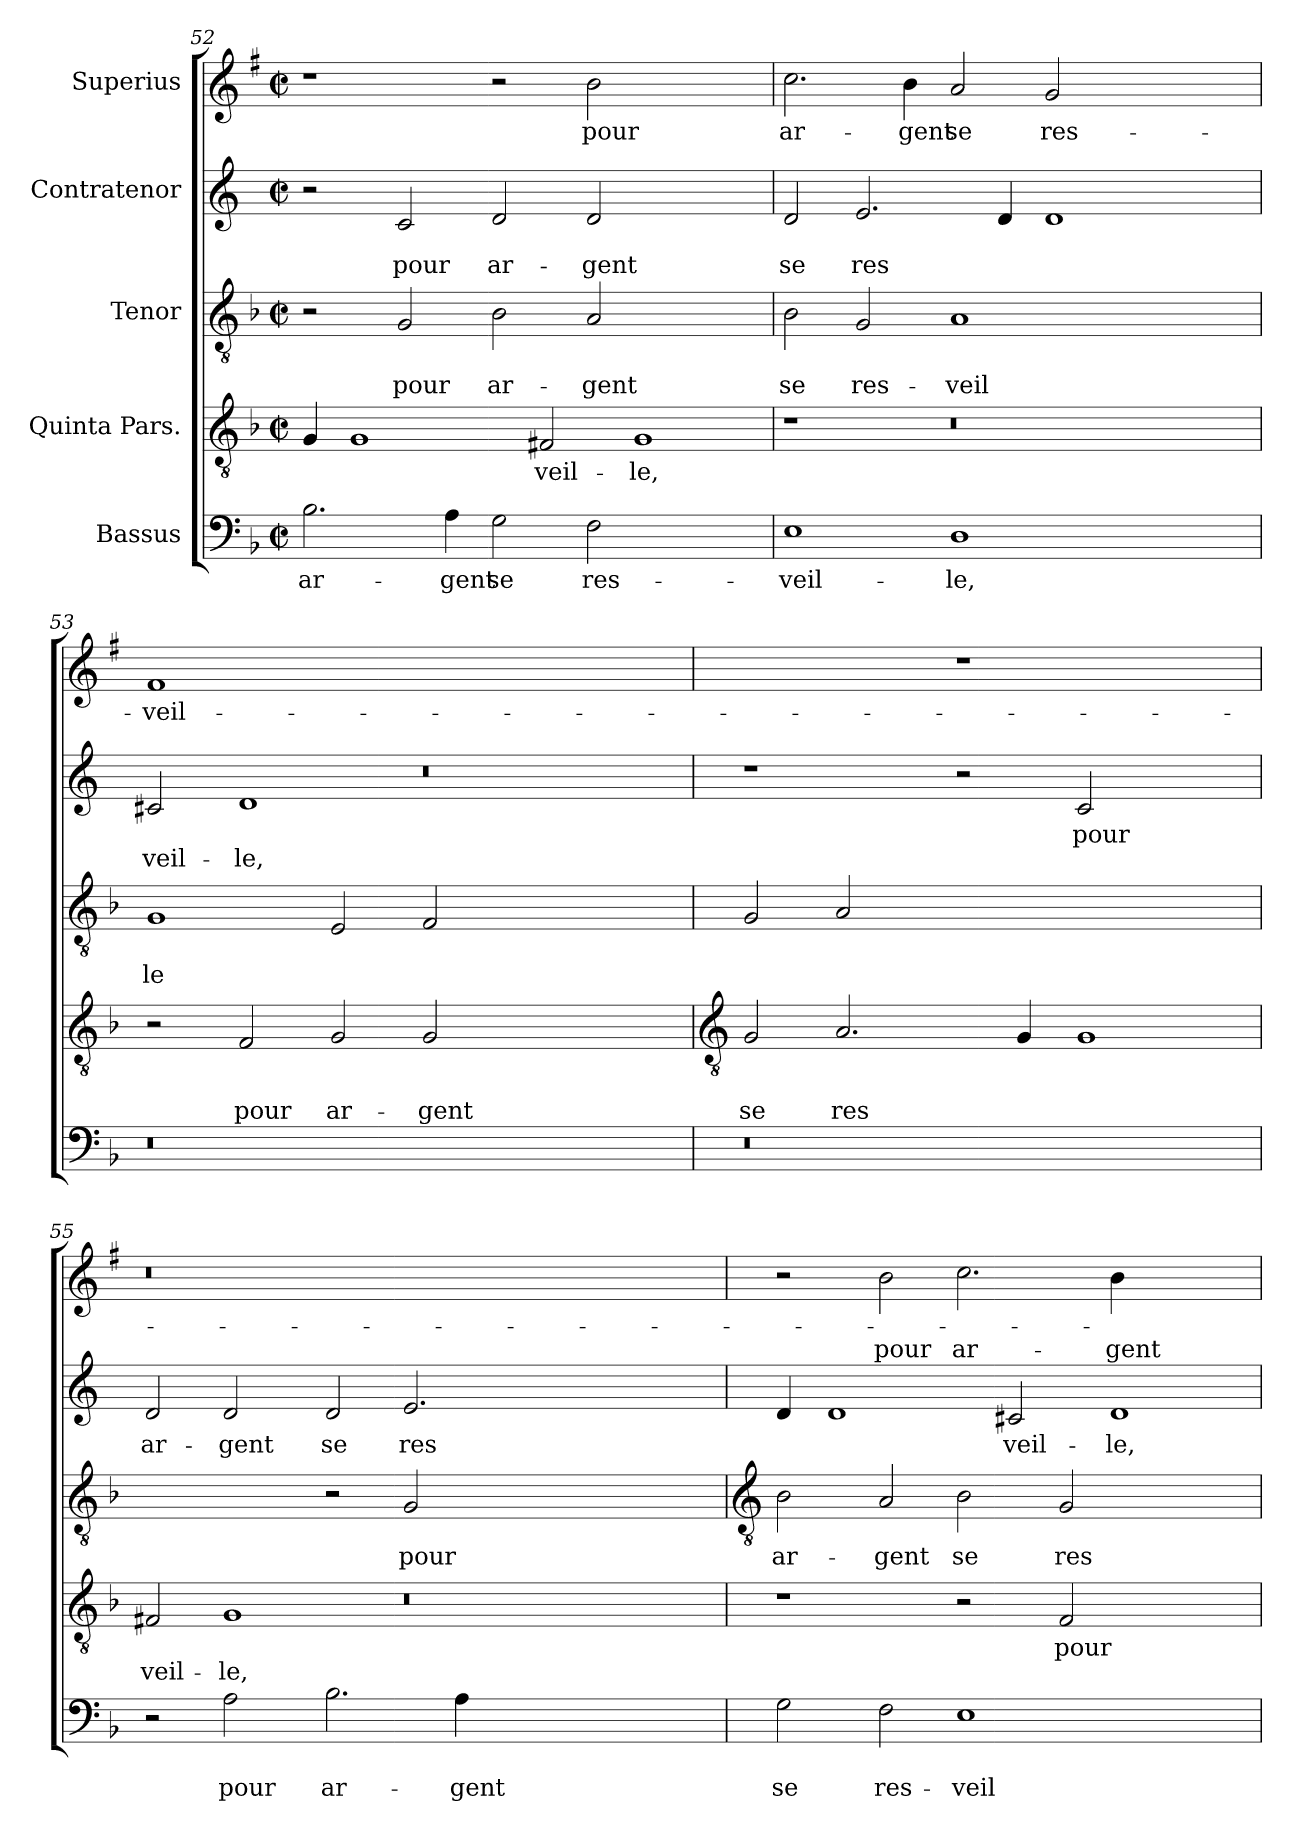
**kern	**text	**text	**kern	**text	**text	**kern	**text	**text	**kern	**text	**text	**kern	**text	**text
*part5	*part5	*part5	*part4	*part4	*part4	*part3	*part3	*part3	*part2	*part2	*part2	*part1	*part1	*part1
*staff5	*staff5	*staff5	*staff4	*staff4	*staff4	*staff3	*staff3	*staff3	*staff2	*staff2	*staff2	*staff1	*staff1	*staff1
*I"Bassus	*	*	*I"Quinta Pars.	*	*	*I"Tenor	*	*	*I"Contratenor	*	*	*I"Superius	*	*
*clefF4	*	*	*clefGv2	*	*	*clefGv2	*	*	*clefG2	*	*	*clefG2	*	*
*	*	*	*	*	*	*	*	*	*	*	*	*ITrd1c2	*	*
*k[b-]	*	*	*k[b-]	*	*	*k[b-]	*	*	*k[]	*	*	*k[b-]	*	*
*F:	*	*	*F:	*	*	*F:	*	*	*C:	*	*	*F:	*	*
*M4/2	*	*	*M4/2	*	*	*M4/2	*	*	*M4/2	*	*	*M4/2	*	*
*met(c|)	*	*	*met(c|)	*	*	*met(c|)	*	*	*met(c|)	*	*	*met(c|)	*	*
=52A	=52A	=52A	=52A	=52A	=52A	=52A	=52A	=52A	=52A	=52A	=52A	=52A	=52A	=52A
!	!LO:LY:b	!	!	!	!	!	!	!	!	!	!	!	!	!
2.B-	ar-	.	4G	.	.	2r	.	.	2r	.	.	1r	.	.
.	.	.	1G	.	.	.	.	.	.	.	.	.	.	.
!	!	!	!	!	!	!	!	!LO:LY:b	!	!	!LO:LY:b	!	!	!
.	.	.	.	.	.	2G	.	pour	2c	.	pour	.	.	.
!	!LO:LY:b	!	!	!	!	!	!	!	!	!	!	!	!	!
4A	-gent	.	.	.	.	.	.	.	.	.	.	.	.	.
!	!LO:LY:b	!	!	!	!	!	!	!LO:LY:b	!	!	!LO:LY:b	!	!	!
2G	se	.	.	.	.	2B-	.	ar-	2d	.	ar-	2r	.	.
!	!	!	!	!LO:LY:b	!	!	!	!	!	!	!	!	!	!
.	.	.	2F#	veil-	.	.	.	.	.	.	.	.	.	.
!	!LO:LY:b	!	!	!	!	!	!	!LO:LY:b	!	!	!LO:LY:b	!	!LO:LY:b	!
2F	res-	.	.	.	.	2A	.	-gent	2d	.	-gent	2a	pour	.
!	!	!	!	!LO:LY:b	!	!	!	!	!	!	!	!	!	!
.	.	.	1G	-le,	.	.	.	.	.	.	.	.	.	.
2.ryy	.	.	.	.	.	2.ryy	.	.	2.ryy	.	.	2.ryy	.	.
=53A	=53A	=53A	=53A	=53A	=53A	=53A	=53A	=53A	=53A	=53A	=53A	=53A	=53A	=53A
!	!LO:LY:b	!	!	!	!	!	!	!LO:LY:b	!	!	!LO:LY:b	!	!LO:LY:b	!
1E	-veil-	.	1r	.	.	2B-	.	se	2d	.	se	2.b-	ar-	.
!	!	!	!	!	!	!	!	!LO:LY:b	!	!	!LO:LY:b	!	!	!
.	.	.	.	.	.	2G	.	res-	2.e	.	res	.	.	.
!	!	!	!	!	!	!	!	!	!	!	!	!	!LO:LY:b	!
.	.	.	.	.	.	.	.	.	.	.	.	4a	-gent	.
!	!LO:LY:b	!	!	!	!	!	!	!LO:LY:b	!	!	!	!	!LO:LY:b	!
1D	-le,	.	0r	.	.	1A	.	-veil	.	.	.	2g	se	.
.	.	.	.	.	.	.	.	.	4d	.	.	.	.	.
!	!	!	!	!	!	!	!	!	!	!	!	!	!LO:LY:b	!
.	.	.	.	.	.	.	.	.	1d	.	.	2f	res-	.
1ryy	.	.	.	.	.	1ryy	.	.	.	.	.	1ryy	.	.
.	.	.	.	.	.	.	.	.	2ryy	.	.	.	.	.
=53B	=53B	=53B	=53B	=53B	=53B	=53B	=53B	=53B	=53B	=53B	=53B	=53B	=53B	=53B
!	!	!	!	!	!	!	!	!LO:LY:b	!	!	!LO:LY:b	!	!LO:LY:b	!
0r	.	.	2r	.	.	1G	.	le	2c#	.	veil-	1e	-veil-	.
!	!	!	!	!	!LO:LY:b	!	!	!	!	!	!LO:LY:b	!	!	!
.	.	.	2F	.	pour	.	.	.	1d	.	-le,	.	.	.
!	!	!	!	!	!LO:LY:b	!	!	!	!	!	!	!	!LO:LY:b	!
.	.	.	2G	.	ar-	2E	.	.	.	.	.	[1dyy	-le,	.
!	!	!	!	!	!LO:LY:b	!	!	!	!	!	!	!	!	!
.	.	.	2G	.	-gent	2F	.	.	0r	.	.	.	.	.
1.ryy	.	.	1.ryy	.	.	1.ryy	.	.	.	.	.	1.ryy	.	.
!!LO:LB:g=z
=54A	=54A	=54A	=54A	=54A	=54A	=54A	=54A	=54A	=54A	=54A	=54A	=54A	=54A	=54A
*	*	*	*clefGv2	*	*	*	*	*	*	*	*	*	*	*
!	!	!	!	!	!LO:LY:b	!	!	!	!	!	!	!	!	!
0r	.	.	2G	.	se	2G	.	.	1r	.	.	2.dyy_	.	.
!	!	!	!	!	!LO:LY:b	!	!	!	!	!	!	!	!	!
.	.	.	2.A	.	res	2A	.	.	.	.	.	.	.	.
.	.	.	.	.	.	.	.	.	.	.	.	4dyy]	.	.
.	.	.	.	.	.	[1Dyy	.	.	2r	.	.	1r	.	.
.	.	.	4G	.	.	.	.	.	.	.	.	.	.	.
!	!	!	!	!	!	!	!	!	!	!LO:LY:b	!	!	!	!
.	.	.	1G	.	.	.	.	.	2c	pour	.	.	.	.
2ryy	.	.	.	.	.	2ryy	.	.	2ryy	.	.	2ryy	.	.
!!LO:LB:g=z
=55	=55	=55	=55	=55	=55	=55	=55	=55	=55	=55	=55	=55	=55	=55
!	!	!	!	!	!LO:LY:b	!	!	!	!	!LO:LY:b	!	!	!	!
2r	.	.	2F#	.	veil-	2.Dyy_	.	.	2d	ar-	.	0r	.	.
!	!	!LO:LY:b	!	!	!LO:LY:b	!	!	!	!	!LO:LY:b	!	!	!	!
2A	.	pour	1G	.	-le,	.	.	.	2d	-gent	.	.	.	.
.	.	.	.	.	.	4Dyy]	.	.	.	.	.	.	.	.
!	!	!LO:LY:b	!	!	!	!	!	!	!	!LO:LY:b	!	!	!	!
2.B-	.	ar-	.	.	.	2r	.	.	2d	se	.	.	.	.
!	!	!	!	!	!	!	!LO:LY:b	!	!	!LO:LY:b	!	!	!	!
.	.	.	0r	.	.	2G	pour	.	2.e	res	.	.	.	.
!	!	!LO:LY:b	!	!	!	!	!	!	!	!	!	!	!	!
4A	.	-gent	.	.	.	.	.	.	.	.	.	.	.	.
1.ryy	.	.	.	.	.	1.ryy	.	.	.	.	.	1.ryy	.	.
.	.	.	.	.	.	.	.	.	1ryy	.	.	.	.	.
.	.	.	.	.	.	.	.	.	4ryy	.	.	.	.	.
!!LO:LB:g=z
=55A	=55A	=55A	=55A	=55A	=55A	=55A	=55A	=55A	=55A	=55A	=55A	=55A	=55A	=55A
*	*	*	*	*	*	*clefGv2	*	*	*	*	*	*	*	*
!	!	!LO:LY:b	!	!	!	!	!LO:LY:b	!	!	!	!	!	!	!
2G	.	se	1r	.	.	2B-	ar-	.	4d	.	.	2r	.	.
.	.	.	.	.	.	.	.	.	1d	.	.	.	.	.
!	!	!LO:LY:b	!	!	!	!	!LO:LY:b	!	!	!	!	!	!	!LO:LY:b
2F	.	res-	.	.	.	2A	-gent	.	.	.	.	2a	.	pour
!	!	!LO:LY:b	!	!	!	!	!LO:LY:b	!	!	!	!	!	!	!LO:LY:b
1E	.	-veil-	2r	.	.	2B-	se	.	.	.	.	2.b-	.	ar-
!	!	!	!	!	!	!	!	!	!	!LO:LY:b	!	!	!	!
.	.	.	.	.	.	.	.	.	2c#	veil-	.	.	.	.
!	!	!	!	!LO:LY:b	!	!	!LO:LY:b	!	!	!	!	!	!	!
.	.	.	2F	pour	.	2G	res-	.	.	.	.	.	.	.
!	!	!	!	!	!	!	!	!	!	!LO:LY:b	!	!	!	!LO:LY:b
.	.	.	.	.	.	.	.	.	1d	-le,	.	4a	.	-gent
2.ryy	.	.	2.ryy	.	.	2.ryy	.	.	.	.	.	2.ryy	.	.
=	=	=	=	=	=	=	=	=	=	=	=	=	=	=
*-	*-	*-	*-	*-	*-	*-	*-	*-	*-	*-	*-	*-	*-	*-
